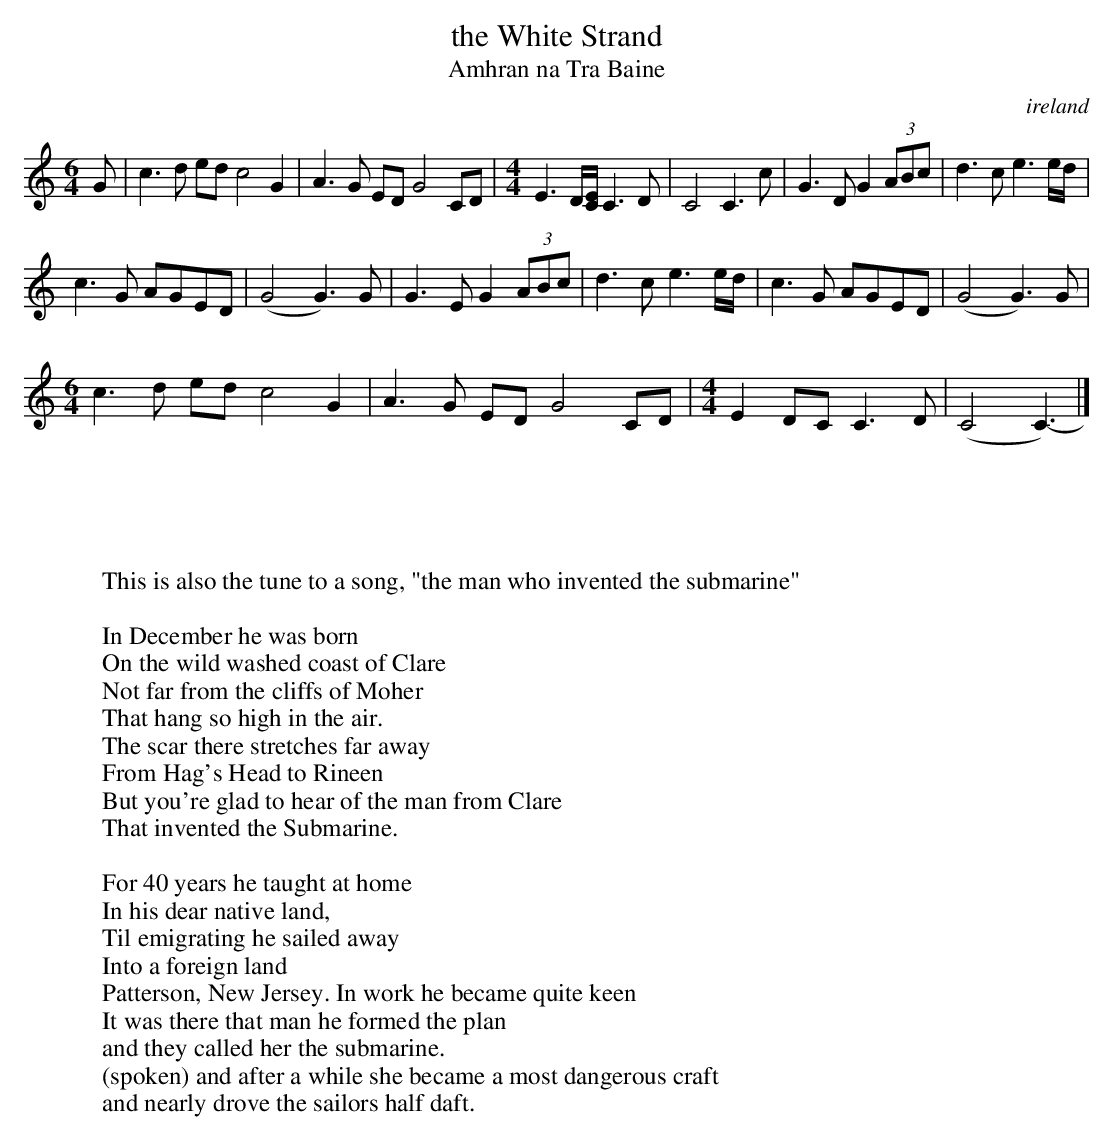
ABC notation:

X:1
T:the White Strand
T:Amhran na Tra Baine
O:ireland
M:4/4
K:C
M:6/4
G|\
c3d ed c4G2| A3G ED G4 CD|\
M:4/4
E3D/[C/E/] C3D| C4 C3c|\
G3D G2 (3ABc| d3c e3e/d/|
c3G AGED| (G4G3)G| \
G3E G2(3ABc| d3c e3e/d/| c3G AGED| (G4 G3)G|
M:6/4
c3d ed c4G2| A3G ED G4CD|\
M:4/4
E2DC C3D| (C4 C3)|]
W:This is also the tune to a song, "the man who invented the submarine"
:-
W:
W:In December he was born
W:On the wild washed coast of Clare
W:Not far from the cliffs of Moher
W:That hang so high in the air.
W:The scar there stretches far away
W:From Hag's Head to Rineen
W:But you're glad to hear of the man from Clare
W:That invented the Submarine.
W:
W:For 40 years he taught at home
W:In his dear native land,
W:Til emigrating he sailed away
W:Into a foreign land
W:Patterson, New Jersey. In work he became quite keen
W:It was there that man he formed the plan
W:and they called her the submarine.
W:(spoken) and after a while she became a most dangerous craft
W:and nearly drove the sailors half daft.
